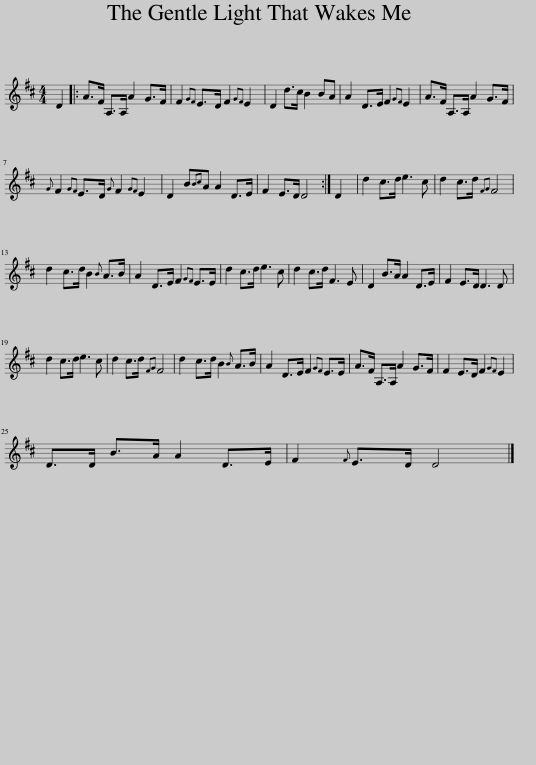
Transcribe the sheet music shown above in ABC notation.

X:1
L:1/8
M:4/4
I:linebreak $
K:D
V:1 treble
V:1
 D2 |: A>F A,>A, A2 G>F | F2{GF} E>D F2{GF} E2 | D2 d>c B2 BA | A2 D>E F2{GF} E2 | %5
 A>F A,>A, A2 G>F |${G} F2{GF} E>D{G} F2{GF} E2 | D2 B{Bc}A A2 D>E | F2 E>D D4 :| D2 | %10
 d2 c>d e3 c | d2 c>d{FG} F4 |$ d2 c>d B2{B} A>B | A2 D>E F2{GF} E>E | d2 c>d e3 c | %15
 d2 c>d F3 E | D2 B>A A2 D>E | F2 E>D D3 D |$ d2 c>d e3 c | d2 c>d{FG} F4 | %20
 d2 c>d B2{B} A>B | A2 D>E F2{GF} E>E | A>F A,>A, A2 G>F | F2 E>D F2{GF} E2 |$ D>D B>A A2 D>E | %25
 F2{F} E>D D4 |] %26
